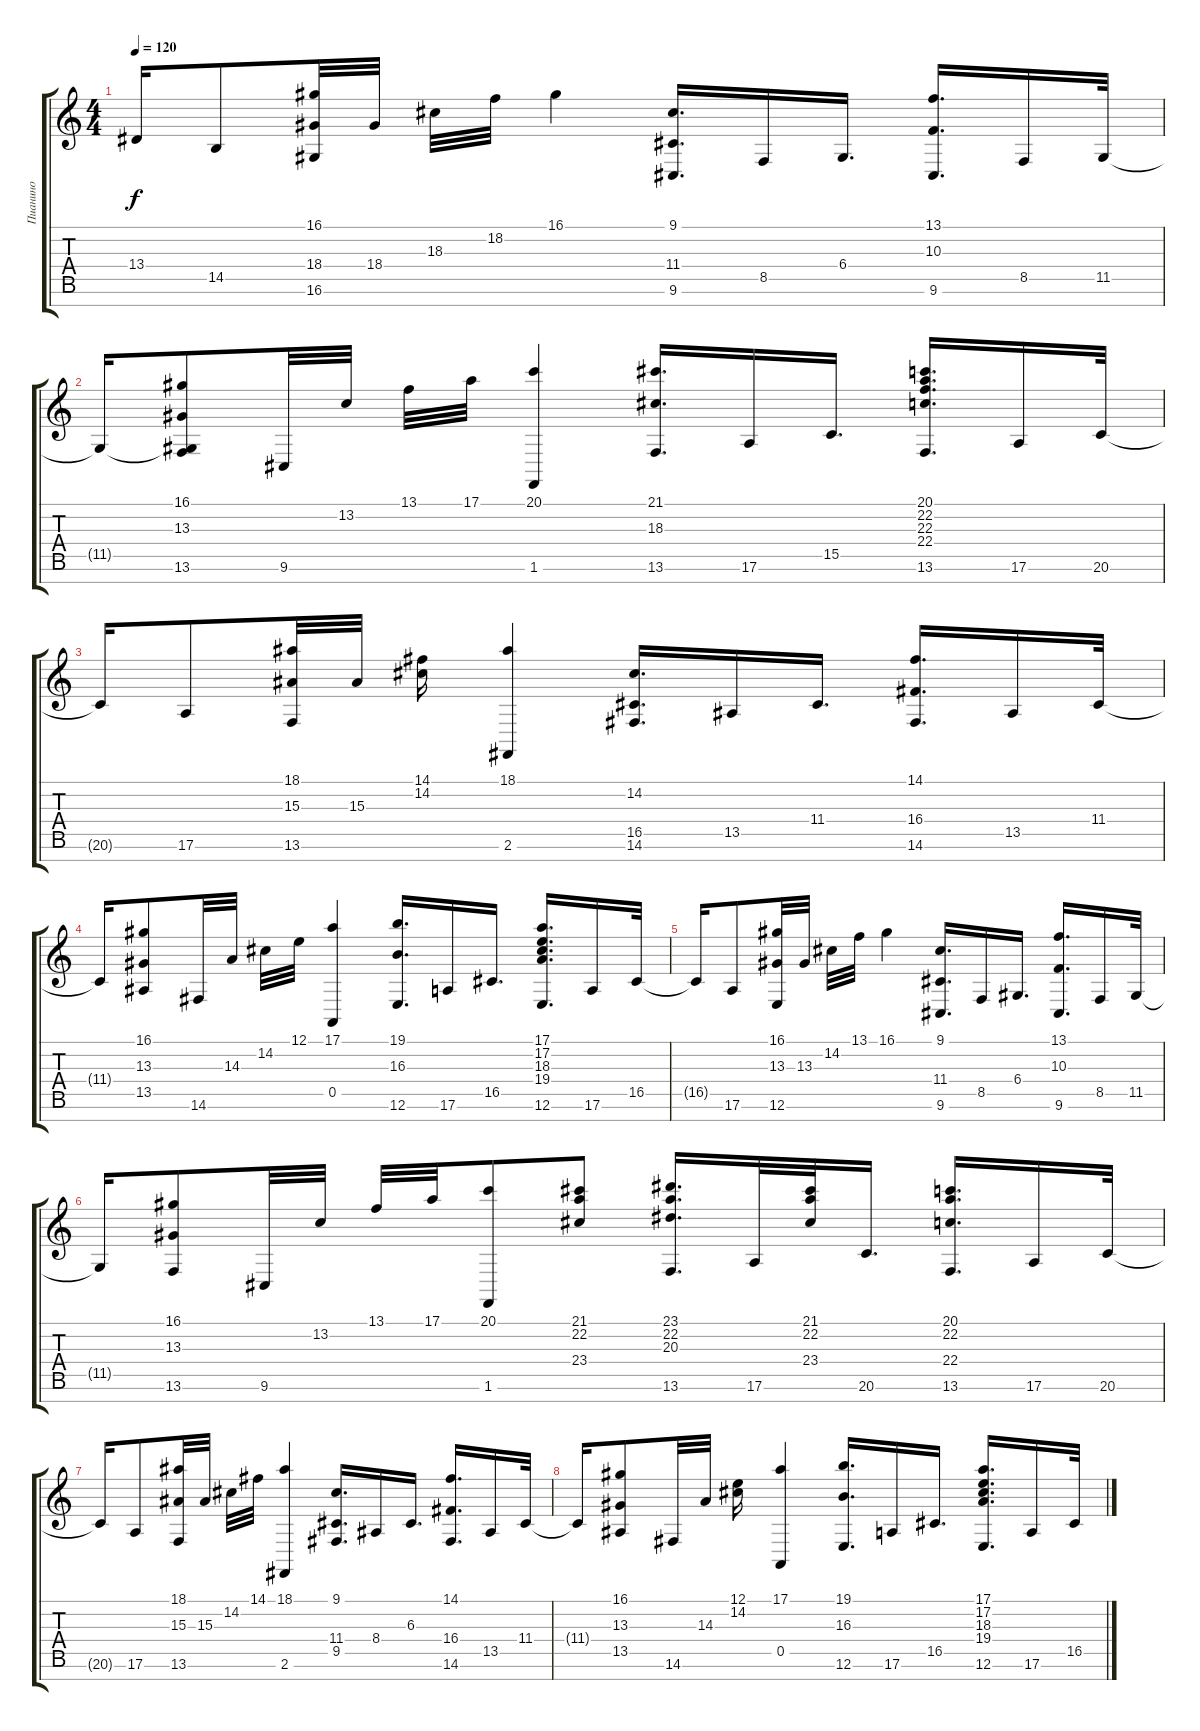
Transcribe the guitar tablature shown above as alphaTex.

\track ("Пианино" "Пианино") {instrument brightacousticpiano}
\staff {score tabs}
\tuning (E4 B3 G3 D3 A2 E2 B1) {hide}
\ts (4 4)
\tempo 120
\clef g2
\ks c
13.4{t}.16{dy f} 14.5.8 (16.1 18.4 16.6).32 18.4.32 18.3.32 18.2.32 16.1.4 (9.1 11.4 9.6).16{d} 8.5.16 6.4.16{d} (13.1 10.3 9.6).16{d} 8.5.16 11.5.32 |
11.5{t}.16 (16.1 13.3 11.5{t} 13.6).8 9.6.32 13.2.32 13.1.32 17.1.32 (20.1 1.6).4 (21.1 18.3 13.6).16{d} 17.6.16 15.5.16{d} (20.1 22.2 22.3 22.4 13.6).16{d} 17.6.16 20.6.32 |
20.6{t}.16 17.6.8 (18.1 15.3 13.6).32 15.3.32 (14.1 14.2).16 (18.1 2.6).4 (14.2 16.5 14.6).16{d} 13.5.16 11.4.16{d} (14.1 16.4 14.6).16{d} 13.5.16 11.4.32 |
11.4{t}.16 (16.1 13.3 13.5).8 14.6.32 14.3.32 14.2.32 12.1.32 (17.1 0.5).4 (19.1 16.3 12.6).16{d} 17.6.16 16.5.16{d} (17.1 17.2 18.3 19.4 12.6).16{d} 17.6.16 16.5.32 |
16.5{t}.16 17.6.8 (16.1 13.3 12.6).32 13.3.32 14.2.32 13.1.32 16.1.4 (9.1 11.4 9.6).16{d} 8.5.16 6.4.16{d} (13.1 10.3 9.6).16{d} 8.5.16 11.5.32 |
11.5{t}.16 (16.1 13.3 13.6).8 9.6.32 13.2.32 13.1.32 17.1.32 (20.1 1.6).8 (21.1 22.2 23.4).8 (23.1 22.2 20.3 13.6).16{d} 17.6.32 (21.1 22.2 23.4).32 20.6.16{d} (20.1 22.2 22.4 13.6).16{d} 17.6.16 20.6.32 |
20.6{t}.16 17.6.8 (18.1 15.3 13.6).32 15.3.32 14.2.32 14.1.32 (18.1 2.6).4 (9.1 11.4 9.5).16{d} 8.4.16 6.3.16{d} (14.1 16.4 14.6).16{d} 13.5.16 11.4.32 |
11.4{t}.16 (16.1 13.3 13.5).8 14.6.32 14.3.32 (12.1 14.2).16 (17.1 0.5).4 (19.1 16.3 12.6).16{d} 17.6.16 16.5.16{d} (17.1 17.2 18.3 19.4 12.6).16{d} 17.6.16 16.5.32
